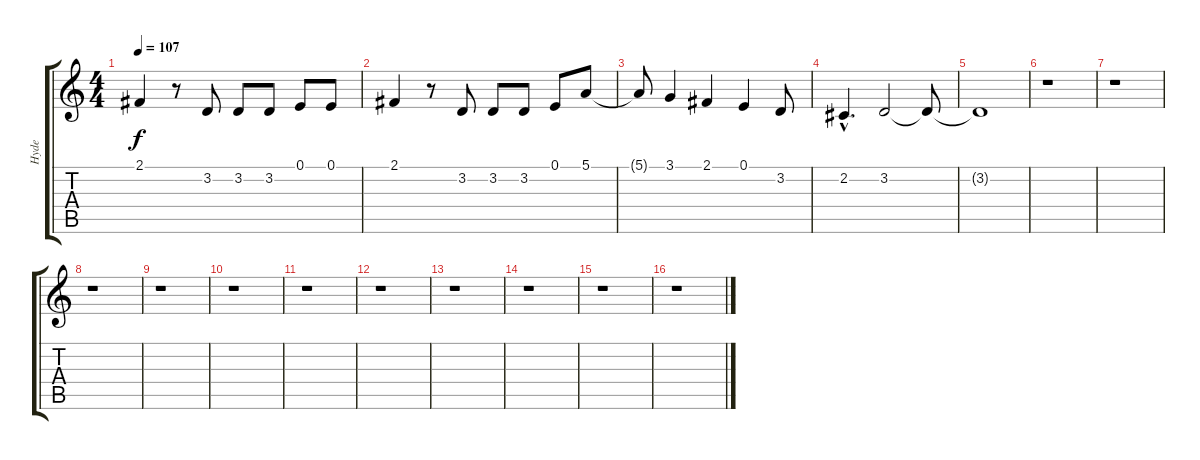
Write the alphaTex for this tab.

\track ("Hyde" "Hyde") {instrument flute}
\staff {score tabs}
\tuning (E4 B3 G3 D3 A2 E2) {hide}
\ts (4 4)
\tempo 107
\clef g2
\ks c
2.1{t}.4{dy f} r.8 3.2.8 3.2.8 3.2.8 0.1.8 0.1.8 |
2.1.4 r.8 3.2.8 3.2.8 3.2.8 0.1.8 5.1.8 |
5.1{t}.8 3.1.4 2.1.4 0.1.4 3.2.8 |
2.2{hac}.4{d} 3.2.2 3.2{t}.8 |
3.2{t}.1 |
r.1 |
r.1 |
r.1 |
r.1 |
r.1 |
r.1 |
r.1 |
r.1 |
r.1 |
r.1 |
r.1
